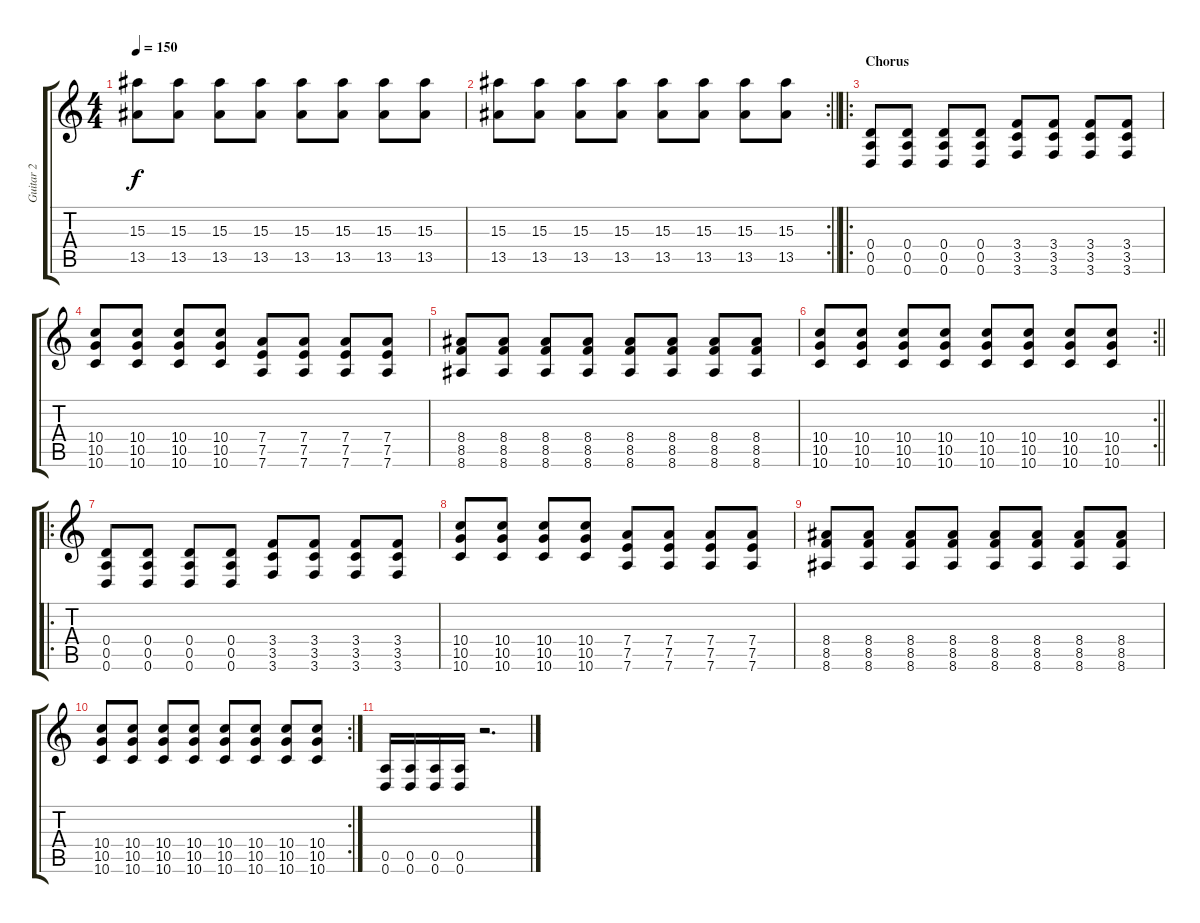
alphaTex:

\track ("Guitar 2" "Guitar 2") {instrument distortionguitar}
\staff {score tabs}
\tuning (E4 B3 G3 D3 A2 D2) {hide}
\ts (4 4)
\tempo 150
\clef g2
\ks c
(15.3 13.5).8{dy f} (15.3 13.5).8 (15.3 13.5).8 (15.3 13.5).8 (15.3 13.5).8 (15.3 13.5).8 (15.3 13.5).8 (15.3 13.5).8 |
\rc 2
\barLineRight lightlight
(15.3 13.5).8 (15.3 13.5).8 (15.3 13.5).8 (15.3 13.5).8 (15.3 13.5).8 (15.3 13.5).8 (15.3 13.5).8 (15.3 13.5).8 |
\ro
\section ("" "Chorus")
(0.4 0.5 0.6).8 (0.4 0.5 0.6).8 (0.4 0.5 0.6).8 (0.4 0.5 0.6).8 (3.4 3.5 3.6).8 (3.4 3.5 3.6).8 (3.4 3.5 3.6).8 (3.4 3.5 3.6).8 |
(10.4 10.5 10.6).8 (10.4 10.5 10.6).8 (10.4 10.5 10.6).8 (10.4 10.5 10.6).8 (7.4 7.5 7.6).8 (7.4 7.5 7.6).8 (7.4 7.5 7.6).8 (7.4 7.5 7.6).8 |
(8.4 8.5 8.6).8 (8.4 8.5 8.6).8 (8.4 8.5 8.6).8 (8.4 8.5 8.6).8 (8.4 8.5 8.6).8 (8.4 8.5 8.6).8 (8.4 8.5 8.6).8 (8.4 8.5 8.6).8 |
\rc 2
\barLineRight lightlight
(10.4 10.5 10.6).8 (10.4 10.5 10.6).8 (10.4 10.5 10.6).8 (10.4 10.5 10.6).8 (10.4 10.5 10.6).8 (10.4 10.5 10.6).8 (10.4 10.5 10.6).8 (10.4 10.5 10.6).8 |
\ro
(0.4 0.5 0.6).8 (0.4 0.5 0.6).8 (0.4 0.5 0.6).8 (0.4 0.5 0.6).8 (3.4 3.5 3.6).8 (3.4 3.5 3.6).8 (3.4 3.5 3.6).8 (3.4 3.5 3.6).8 |
(10.4 10.5 10.6).8 (10.4 10.5 10.6).8 (10.4 10.5 10.6).8 (10.4 10.5 10.6).8 (7.4 7.5 7.6).8 (7.4 7.5 7.6).8 (7.4 7.5 7.6).8 (7.4 7.5 7.6).8 |
(8.4 8.5 8.6).8 (8.4 8.5 8.6).8 (8.4 8.5 8.6).8 (8.4 8.5 8.6).8 (8.4 8.5 8.6).8 (8.4 8.5 8.6).8 (8.4 8.5 8.6).8 (8.4 8.5 8.6).8 |
\rc 2
(10.4 10.5 10.6).8 (10.4 10.5 10.6).8 (10.4 10.5 10.6).8 (10.4 10.5 10.6).8 (10.4 10.5 10.6).8 (10.4 10.5 10.6).8 (10.4 10.5 10.6).8 (10.4 10.5 10.6).8 |
(0.5 0.6).16 (0.5 0.6).16 (0.5 0.6).16 (0.5 0.6).16 r.2{d}
